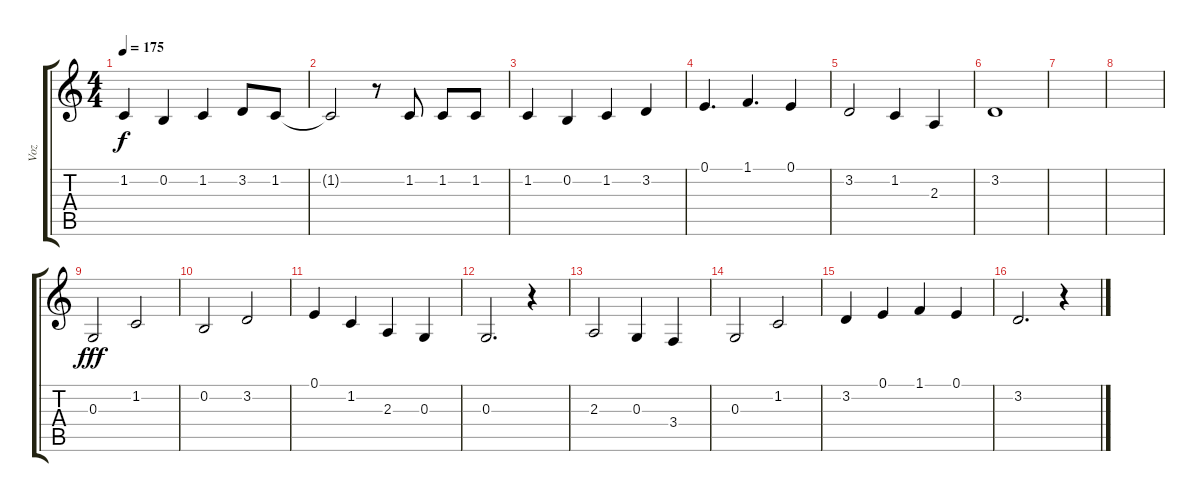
\track ("Voz" "Voz") {instrument choiraahs}
\staff {score tabs}
\tuning (E4 B3 G3 D3 A2 E2) {hide}
\ts (4 4)
\tempo 175
\clef g2
\ks c
1.2.4{dy f} 0.2.4 1.2.4 3.2.8 1.2.8 |
1.2{t}.2 r.8 1.2.8 1.2.8 1.2.8 |
1.2.4 0.2.4 1.2.4 3.2.4 |
0.1.4{d} 1.1.4{d} 0.1.4 |
3.2.2 1.2.4 2.3.4 |
3.2.1 |
|
|
0.3.2{dy fff} 1.2.2 |
0.2.2 3.2.2 |
0.1.4 1.2.4 2.3.4 0.3.4 |
0.3.2{d} r.4 |
2.3.2 0.3.4 3.4.4 |
0.3.2 1.2.2 |
3.2.4 0.1.4 1.1.4 0.1.4 |
3.2.2{d} r.4
